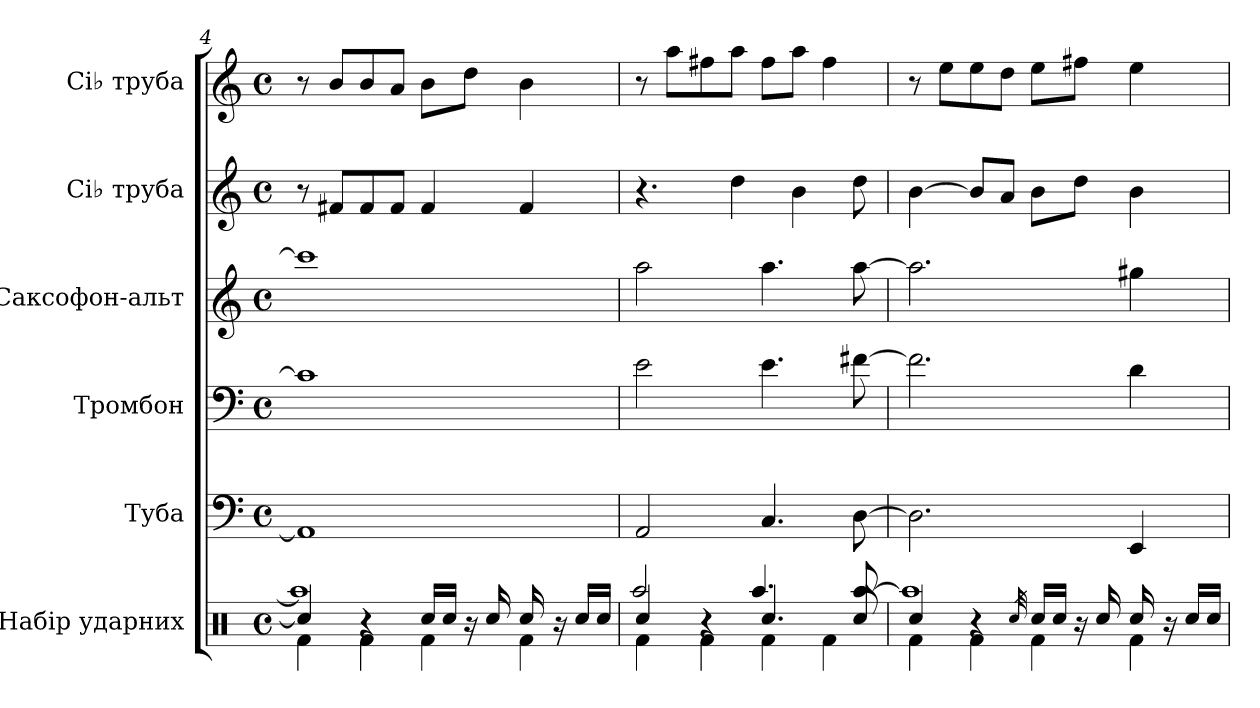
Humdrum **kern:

**kern	**kern	**kern	**kern	**kern	**kern
*part6	*part5	*part4	*part3	*part2	*part1
*staff6	*staff5	*staff4	*staff3	*staff2	*staff1
*I"Набір ударних	*I"Туба	*I"Тромбон	*I"Саксофон-альт	*I"Сі♭ труба	*I"Сі♭ труба
!!LO:LB:g=z
*clefX	*clefF4	*clefF4	*clefG2	*clefG2	*clefG2
*	*	*	*ITrd5c9	*ITrd1c2	*ITrd1c2
*k[]	*k[]	*k[]	*k[b-e-a-]	*k[b-e-]	*k[b-e-]
*M4/4	*M4/4	*M4/4	*M4/4	*M4/4	*M4/4
*met(c)	*met(c)	*met(c)	*met(c)	*met(c)	*met(c)
=4	=4	=4	=4	=4	=4
*^	*	*	*	*	*
*	*^	*	*	*	*	*
4Rcc/]	4Rf\	1Raa]	1AA]	1c#]	1ee]	8r	8r
.	.	.	.	.	.	8en/L	8a/L
4r	4Rf\	.	.	.	.	8e/	8a/
.	.	.	.	.	.	8e/J	8g/J
16Rcc/LL	4Rf\	.	.	.	.	4e/	8a\L
16Rcc/JJ	.	.	.	.	.	.	.
16r	.	.	.	.	.	.	8cc\J
16Rcc/	.	.	.	.	.	.	.
16Rcc/	4Rf\	.	.	.	.	4e/	4a\
16r	.	.	.	.	.	.	.
16Rcc/LL	.	.	.	.	.	.	.
16Rcc/JJ	.	.	.	.	.	.	.
=5	=5	=5	=5	=5	=5	=5	=5
4Rcc/	4Rf\	2Raa/	2AA/	2e\	2cc\	4.r	8r
.	.	.	.	.	.	.	8gg\L
4r	4Rf\	.	.	.	.	.	8een\
.	.	.	.	.	.	4cc\	8gg\J
4.Rcc/	4Rf\	4.Raa/	4.C/	4.e\	4.cc\	.	8ee\L
.	.	.	.	.	.	4a\	8gg\J
.	4Rf\	.	.	.	.	.	4ee\
8Rcc/	.	[8Raa/	[8D\	[8f#X\	[8cc\	8cc\	.
=6	=6	=6	=6	=6	=6	=6	=6
4Rcc/	4Rf\	1Raa]	2.D\]	2.f#\]	2.cc\]	[4a\	8r
.	.	.	.	.	.	.	8dd\L
4r	4Rf\	.	.	.	.	8a/L]	8dd\
.	.	.	.	.	.	8g/J	8cc\J
32qRcc/	.	.	.	.	.	.	.
16Rcc/LL	4Rf\	.	.	.	.	8a\L	8dd\L
16Rcc/JJ	.	.	.	.	.	.	.
16r	.	.	.	.	.	8cc\J	8een\J
16Rcc/	.	.	.	.	.	.	.
16Rcc/	4Rf\	.	4EE/	4d\	4bn\	4a\	4dd\
16r	.	.	.	.	.	.	.
16Rcc/LL	.	.	.	.	.	.	.
16Rcc/JJ	.	.	.	.	.	.	.
*v	*v	*v	*	*	*	*	*
=	=	=	=	=	=
*-	*-	*-	*-	*-	*-
